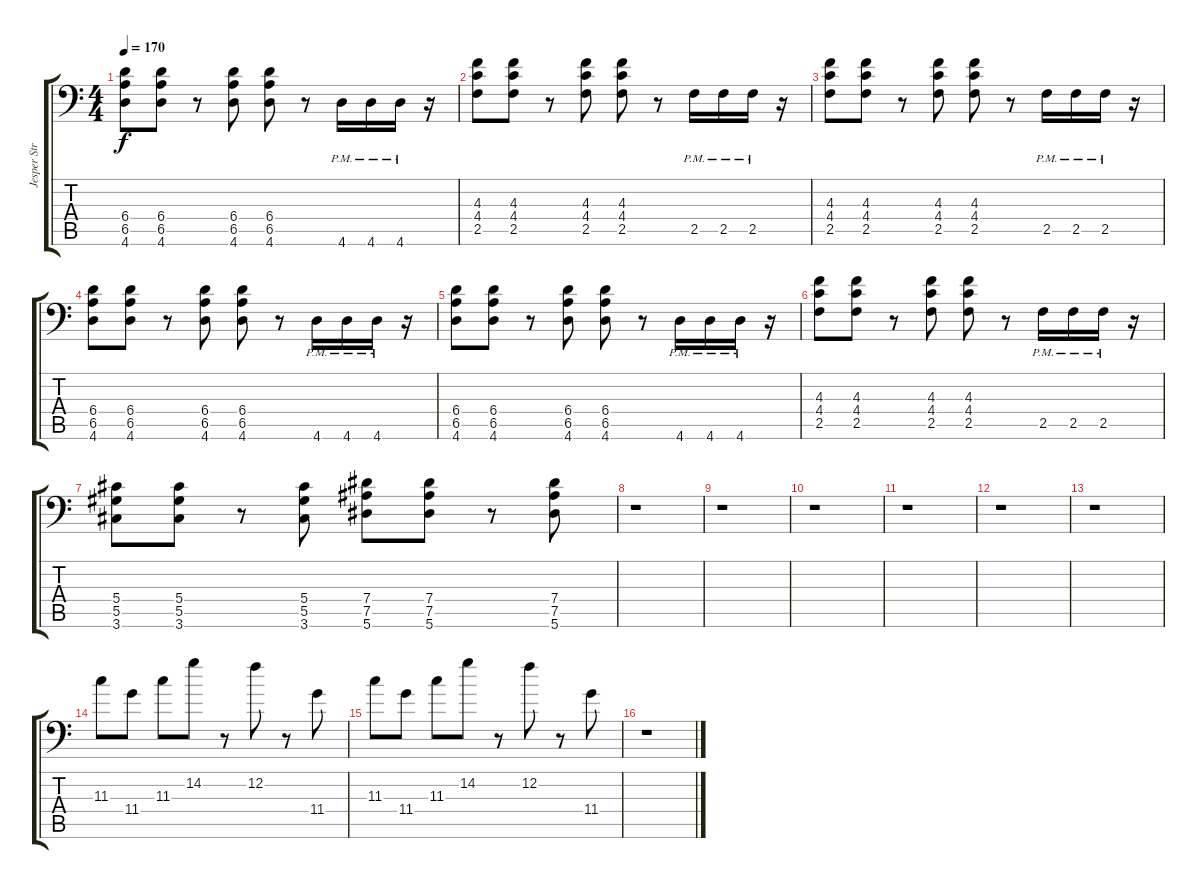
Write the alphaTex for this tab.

\track ("Jesper Strömblad" "Jesper Str") {instrument distortionguitar}
\staff {score tabs}
\tuning (Bb3 F3 Db3 Ab2 Eb2 Bb1) {hide}
\ts (4 4)
\tempo 170
\clef f4
\ks c
(6.4 6.5 4.6).8{dy f} (6.4 6.5 4.6).8 r.8 (6.4 6.5 4.6).8 (6.4 6.5 4.6).8 r.8 4.6{pm}.16 4.6{pm}.16 4.6{pm}.16 r.16 |
(4.3 4.4 2.5).8 (4.3 4.4 2.5).8 r.8 (4.3 4.4 2.5).8 (4.3 4.4 2.5).8 r.8 2.5{pm}.16 2.5{pm}.16 2.5{pm}.16 r.16 |
(4.3 4.4 2.5).8 (4.3 4.4 2.5).8 r.8 (4.3 4.4 2.5).8 (4.3 4.4 2.5).8 r.8 2.5{pm}.16 2.5{pm}.16 2.5{pm}.16 r.16 |
(6.4 6.5 4.6).8 (6.4 6.5 4.6).8 r.8 (6.4 6.5 4.6).8 (6.4 6.5 4.6).8 r.8 4.6{pm}.16 4.6{pm}.16 4.6{pm}.16 r.16 |
(6.4 6.5 4.6).8 (6.4 6.5 4.6).8 r.8 (6.4 6.5 4.6).8 (6.4 6.5 4.6).8 r.8 4.6{pm}.16 4.6{pm}.16 4.6{pm}.16 r.16 |
(4.3 4.4 2.5).8 (4.3 4.4 2.5).8 r.8 (4.3 4.4 2.5).8 (4.3 4.4 2.5).8 r.8 2.5{pm}.16 2.5{pm}.16 2.5{pm}.16 r.16 |
(5.4 5.5 3.6).8 (5.4 5.5 3.6).8 r.8 (5.4 5.5 3.6).8 (7.4 7.5 5.6).8 (7.4 7.5 5.6).8 r.8 (7.4 7.5 5.6).8 |
r.1 |
r.1 |
r.1 |
r.1 |
r.1 |
r.1 |
11.3.8 11.4.8 11.3.8 14.2.8 r.8 12.2.8 r.8 11.4.8 |
11.3.8 11.4.8 11.3.8 14.2.8 r.8 12.2.8 r.8 11.4.8 |
r.1
